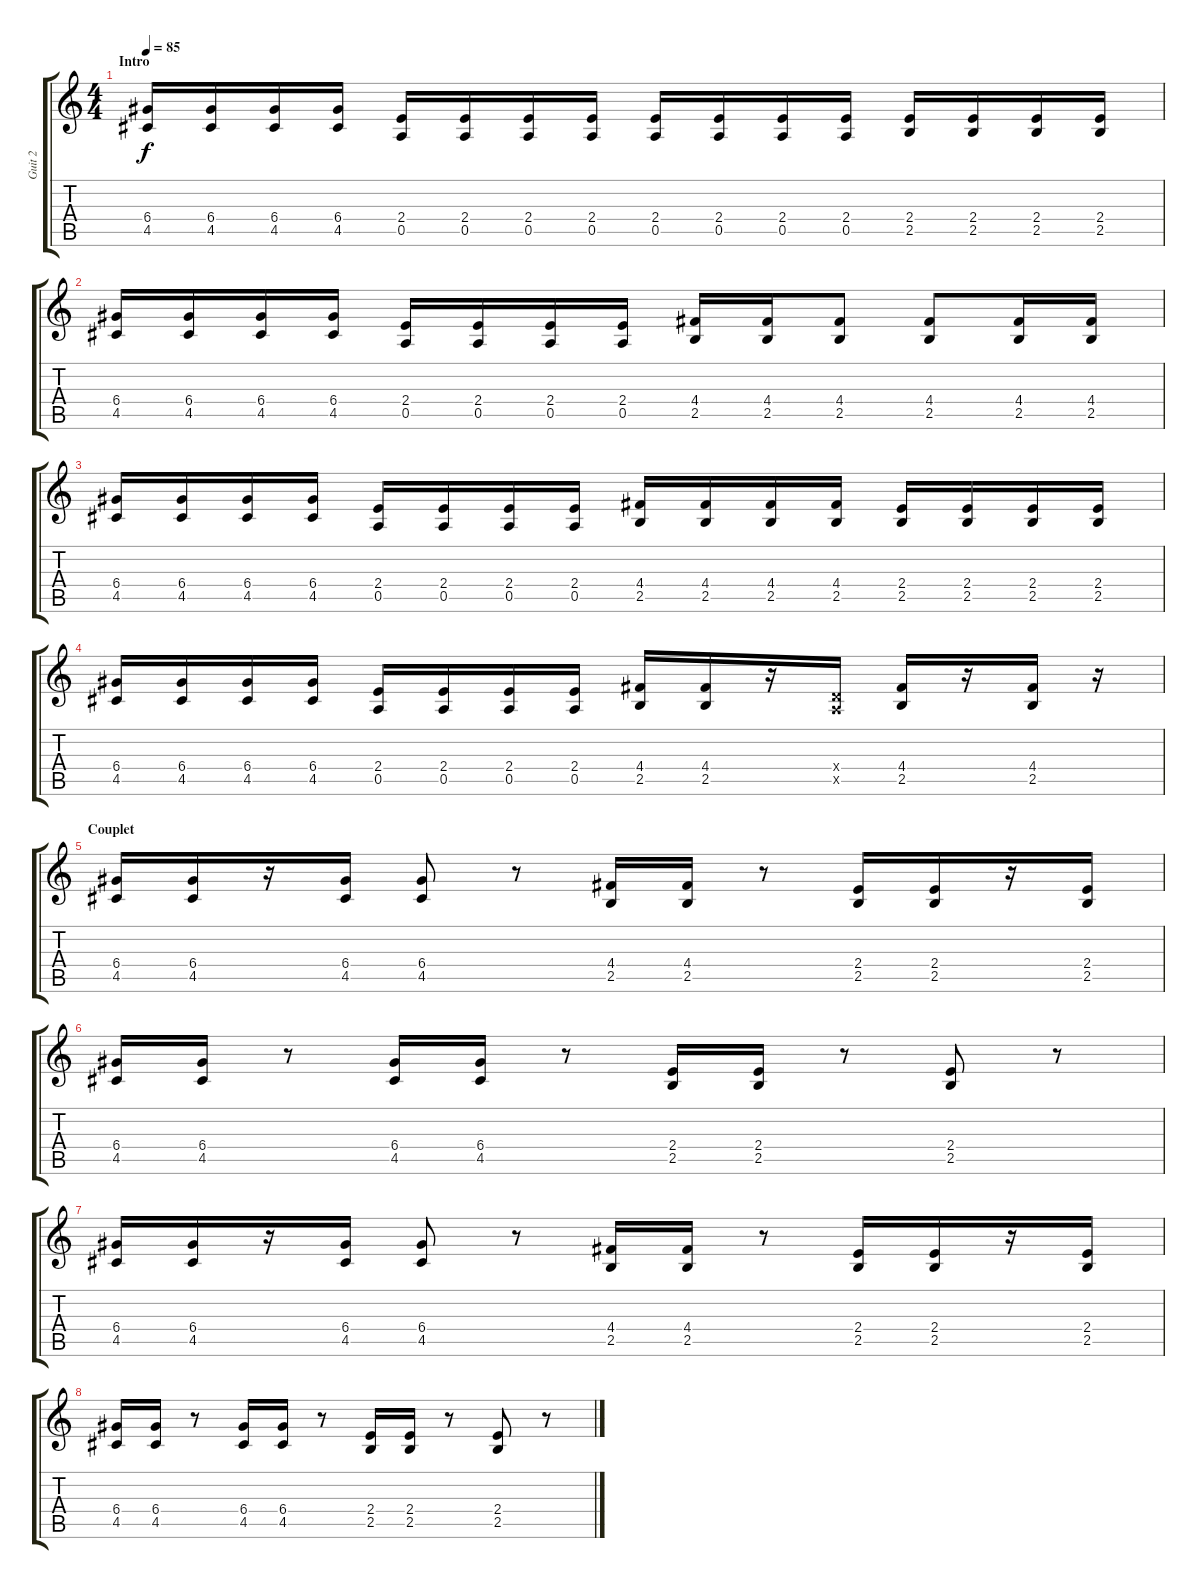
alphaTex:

\track ("Guit 2" "Guit 2") {instrument overdrivenguitar}
\staff {score tabs}
\tuning (E4 B3 G3 D3 A2 E2) {hide}
\ts (4 4)
\section ("" "Intro")
\tempo 85
\clef g2
\ks c
(6.4 4.5).16{dy f instrument overdrivenguitar} (6.4 4.5).16 (6.4 4.5).16 (6.4 4.5).16 (2.4 0.5).16 (2.4 0.5).16 (2.4 0.5).16 (2.4 0.5).16 (2.4 0.5).16 (2.4 0.5).16 (2.4 0.5).16 (2.4 0.5).16 (2.4 2.5).16 (2.4 2.5).16 (2.4 2.5).16 (2.4 2.5).16 |
(6.4 4.5).16 (6.4 4.5).16 (6.4 4.5).16 (6.4 4.5).16 (2.4 0.5).16 (2.4 0.5).16 (2.4 0.5).16 (2.4 0.5).16 (4.4 2.5).16 (4.4 2.5).16 (4.4 2.5).8 (4.4 2.5).8 (4.4 2.5).16 (4.4 2.5).16 |
(6.4 4.5).16 (6.4 4.5).16 (6.4 4.5).16 (6.4 4.5).16 (2.4 0.5).16 (2.4 0.5).16 (2.4 0.5).16 (2.4 0.5).16 (4.4 2.5).16 (4.4 2.5).16 (4.4 2.5).16 (4.4 2.5).16 (2.4 2.5).16 (2.4 2.5).16 (2.4 2.5).16 (2.4 2.5).16 |
(6.4 4.5).16 (6.4 4.5).16 (6.4 4.5).16 (6.4 4.5).16 (2.4 0.5).16 (2.4 0.5).16 (2.4 0.5).16 (2.4 0.5).16 (4.4 2.5).16 (4.4 2.5).16 r.16 (0.4{x} 0.5{x}).16 (4.4 2.5).16 r.16 (4.4 2.5).16 r.16 |
\section ("" "Couplet")
(6.4 4.5).16 (6.4 4.5).16 r.16 (6.4 4.5).16 (6.4 4.5).8 r.8 (4.4 2.5).16 (4.4 2.5).16 r.8 (2.4 2.5).16 (2.4 2.5).16 r.16 (2.4 2.5).16 |
(6.4 4.5).16 (6.4 4.5).16 r.8 (6.4 4.5).16 (6.4 4.5).16 r.8 (2.4 2.5).16 (2.4 2.5).16 r.8 (2.4 2.5).8 r.8 |
(6.4 4.5).16 (6.4 4.5).16 r.16 (6.4 4.5).16 (6.4 4.5).8 r.8 (4.4 2.5).16 (4.4 2.5).16 r.8 (2.4 2.5).16 (2.4 2.5).16 r.16 (2.4 2.5).16 |
(6.4 4.5).16 (6.4 4.5).16 r.8 (6.4 4.5).16 (6.4 4.5).16 r.8 (2.4 2.5).16 (2.4 2.5).16 r.8 (2.4 2.5).8 r.8
